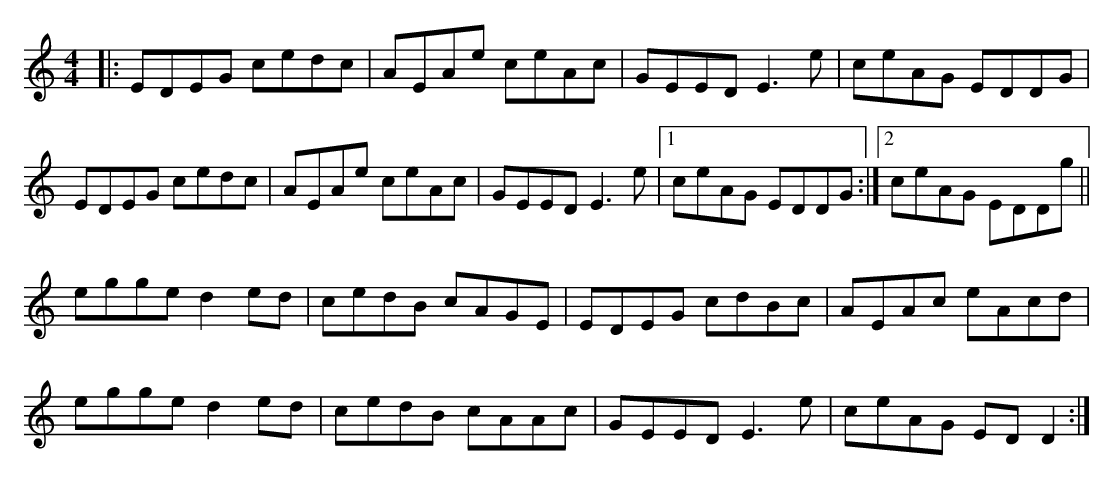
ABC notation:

X:1
M:4/4
K:C
|:EDEG cedc|AEAe ceAc|GEED E3 e|ceAG EDDG|
EDEG cedc|AEAe ceAc|GEED E3 e|1 ceAG EDDG:|2 ceAG EDDg||
egge d2 ed|cedB cAGE|EDEG cdBc|AEAc eAcd|
egge d2 ed|cedB cAAc|GEED E3 e|ceAG ED D2:|
